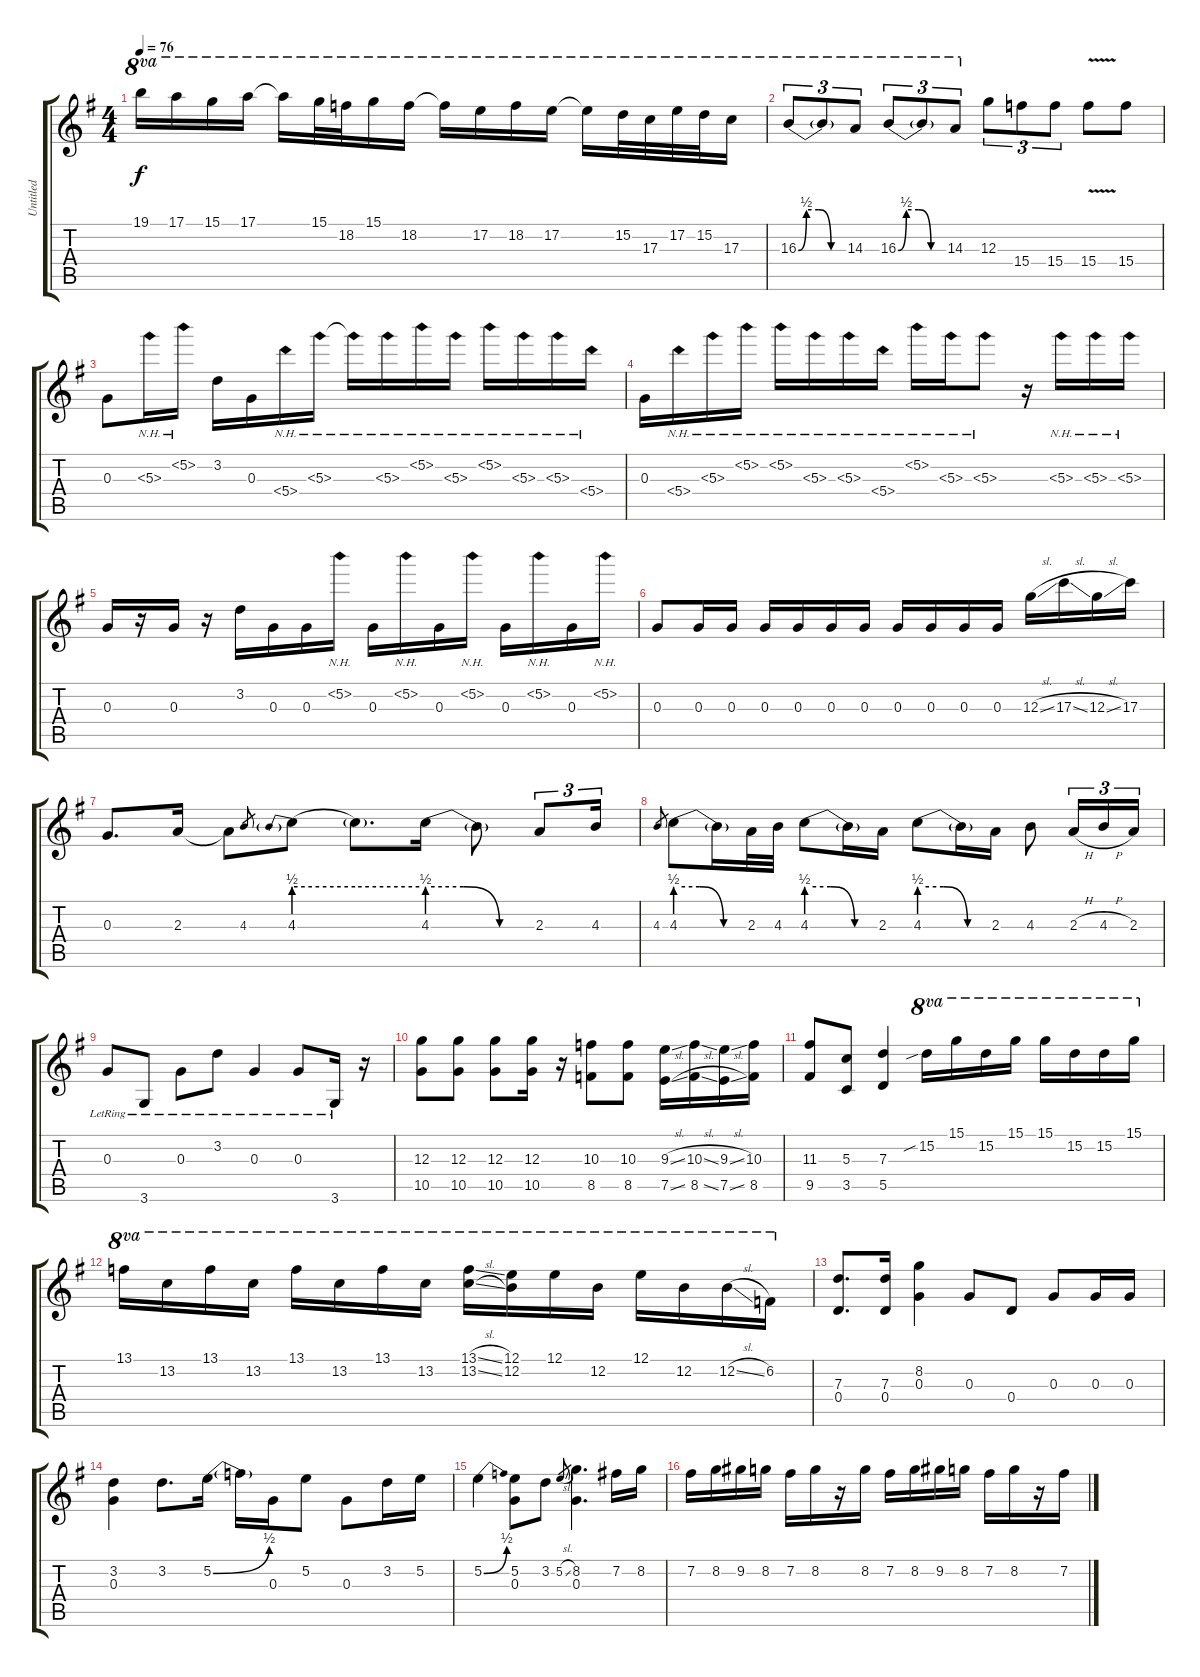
\track ("Untitled" "Untitled") {instrument distortionguitar}
\staff {score tabs}
\tuning (E4 B3 G3 D3 A2 E2) {hide}
\ts (4 4)
\tempo 76
\clef g2
\ks g
19.1.16{ot 8va dy f} 17.1.16{ot 8va} 15.1.16{ot 8va} 17.1.16{ot 8va} 17.1{t}.16{ot 8va} 15.1.32{ot 8va} 18.2.32{ot 8va} 15.1.16{ot 8va} 18.2.16{ot 8va} 18.2{t}.16{ot 8va} 17.2.16{ot 8va} 18.2.16{ot 8va} 17.2.16{ot 8va} 17.2{t}.16{ot 8va} 15.2.32{ot 8va} 17.3.32{ot 8va} 17.2.32{ot 8va} 15.2.32{ot 8va} 17.3.16{ot 8va} |
16.3{be (custom 0 0 10 2 25 2 40 0 60 0)}.8{tu (3 2) ot 8va} 16.3{t}.8{tu (3 2) ot 8va} 14.3.8{tu (3 2) ot 8va} 16.3{be (custom 0 0 10 2 25 2 40 0 60 0)}.8{tu (3 2) ot 8va} 16.3{t}.8{tu (3 2) ot 8va} 14.3.8{tu (3 2) ot 8va} 12.3.8{tu (3 2)} 15.4.8{tu (3 2)} 15.4.8{tu (3 2)} 15.4{v}.8 15.4.8 |
0.3.8 5.3{nh}.16 5.2{nh}.16 3.2.16 0.3.16 5.4{nh}.16 5.3{nh}.16 5.3{nh t}.16 5.3{nh}.16 5.2{nh}.16 5.3{nh}.16 5.2{nh}.16 5.3{nh}.16 5.3{nh}.16 5.4{nh}.16 |
0.3.16 5.4{nh}.16 5.3{nh}.16 5.2{nh}.16 5.2{nh}.16 5.3{nh}.16 5.3{nh}.16 5.4{nh}.16 5.2{nh}.16 5.3{nh}.16 5.3{nh}.8 r.16 5.3{nh}.16 5.3{nh}.16 5.3{nh}.16 |
0.3.16 r.16 0.3.16 r.16 3.2.16 0.3.16 0.3.16 5.2{nh}.16 0.3.16 5.2{nh}.16 0.3.16 5.2{nh}.16 0.3.16 5.2{nh}.16 0.3.16 5.2{nh}.16 |
0.3.8 0.3.16 0.3.16 0.3.16 0.3.16 0.3.16 0.3.16 0.3.16 0.3.16 0.3.16 0.3.16 12.3{sl}.16 17.3{sl}.16 12.3{sl}.16 17.3.16 |
0.3.8{d} 2.3.16 2.3{t}.8 4.3.8{gr} 4.3{be (prebend 0 2 60 2)}.8 4.3{be (hold 0 2 60 2) t}.8{d} 4.3{be (custom 0 2 20 2 40 0 60 0)}.16 4.3{t}.8 2.3.8{tu (3 2)} 4.3.16{tu (3 2)} |
4.3.8{gr} 4.3{be (custom 0 2 20 2 40 0 60 0)}.8 4.3{t}.16 2.3.32 4.3.32 4.3{be (custom 0 2 20 2 40 0 60 0)}.8 4.3{t}.16 2.3.16 4.3{be (custom 0 2 20 2 40 0 60 0)}.8 4.3{t}.16 2.3.16 4.3.8 2.3{h}.16{tu (3 2)} 4.3{h}.16{tu (3 2)} 2.3.16{tu (3 2)} |
0.3{lr}.8 3.6{lr}.8 0.3{lr}.8 3.2{lr}.8 0.3{lr}.4 0.3{lr}.8 3.6{lr}.16 r.16 |
(12.3 10.5).8 (12.3 10.5).8 (12.3 10.5).8 (12.3 10.5).16 r.16 (10.3 8.5).8 (10.3 8.5).8 (9.3{sl} 7.5{sl}).16 (10.3{sl} 8.5{sl}).16 (9.3{sl} 7.5{sl}).16 (10.3 8.5).16 |
(11.3 9.5).8 (5.3 3.5).8 (7.3 5.5).4 15.2{sib}.16{ot 8va} 15.1.16{ot 8va} 15.2.16{ot 8va} 15.1.16{ot 8va} 15.1.16{ot 8va} 15.2.16{ot 8va} 15.2.16{ot 8va} 15.1.16{ot 8va} |
13.1.16{ot 8va} 13.2.16{ot 8va} 13.1.16{ot 8va} 13.2.16{ot 8va} 13.1.16{ot 8va} 13.2.16{ot 8va} 13.1.16{ot 8va} 13.2.16{ot 8va} (13.1{sl} 13.2{sl}).16{ot 8va} (12.1 12.2).16{ot 8va} 12.1.16{ot 8va} 12.2.16{ot 8va} 12.1.16{ot 8va} 12.2.16{ot 8va} 12.2{sl}.16{ot 8va} 6.2.16{ot 8va} |
(7.3 0.4).8{d} (7.3 0.4).16 (8.2 0.3).4 0.3.8 0.4.8 0.3.8 0.3.16 0.3.16 |
(3.2 0.3).4 3.2.8{d} 5.2{be (bend 0 0 60 2)}.16 5.2{t}.16 0.3.16 5.2.8 0.3.8 3.2.16 5.2.16 |
5.2{be (bend 0 0 60 2)}.4 (5.2 0.3).8 3.2.8 5.2{sl}.8{gr} (8.2 0.3).4{d} 7.2.16 8.2.16 |
7.2.16 8.2.16 9.2.16 8.2.16 7.2.16 8.2.16 r.16 8.2.16 7.2.16 8.2.16 9.2.16 8.2.16 7.2.16 8.2.16 r.16 7.2.16
